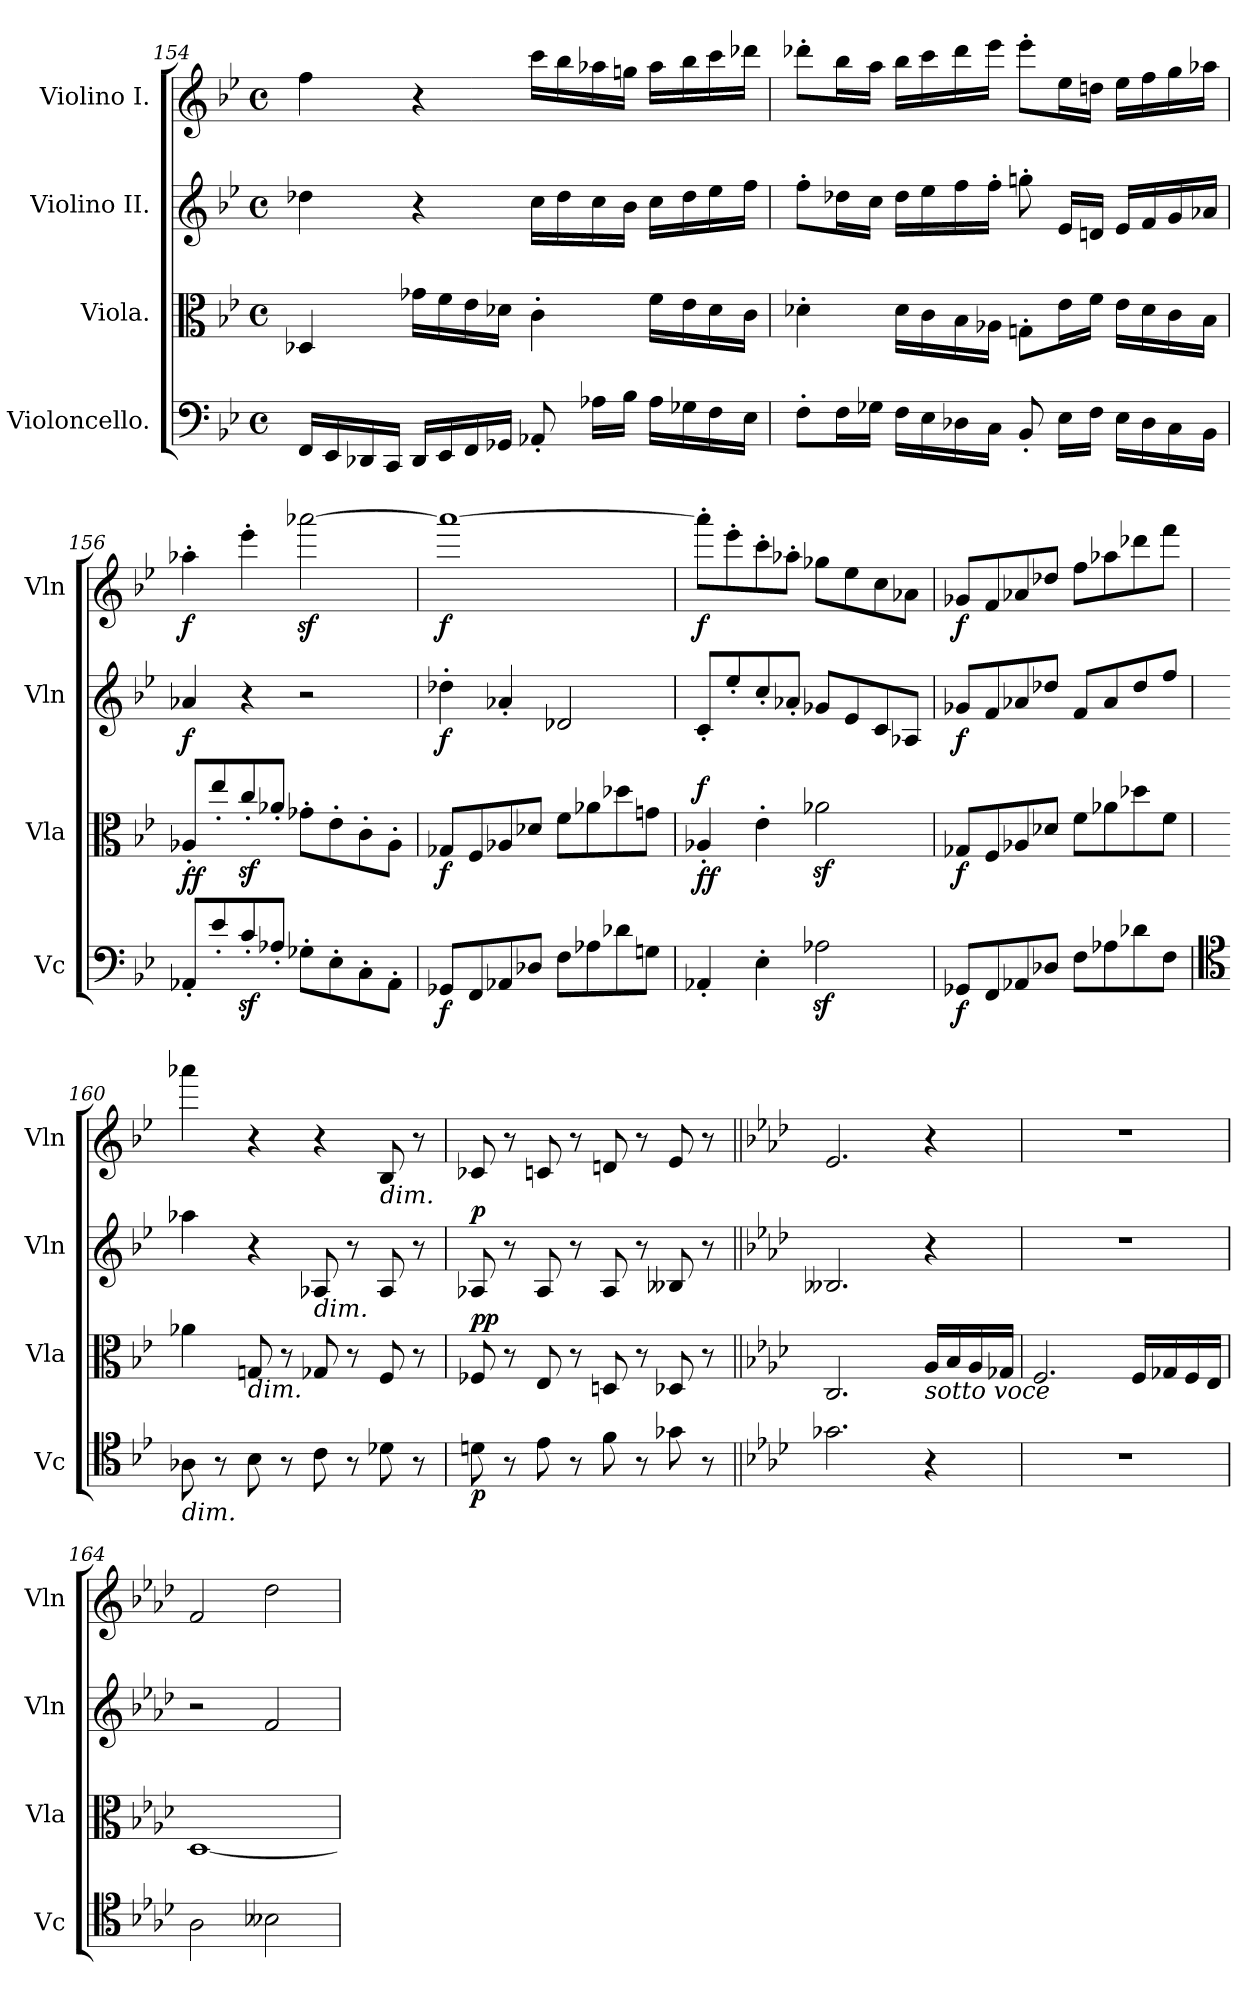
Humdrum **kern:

**kern	**dynam	**kern	**dynam	**kern	**dynam	**kern	**dynam
*part4	*part4	*part3	*part3	*part2	*part2	*part1	*part1
*staff4	*staff4	*staff3	*staff3	*staff2	*staff2	*staff1	*staff1
*I"Violoncello.	*	*I"Viola.	*	*I"Violino II.	*	*I"Violino I.	*
*I'Vc	*	*I'Vla	*	*I'Vln	*	*I'Vln	*
!!LO:PB:g=z
*clefF4	*	*clefC3	*	*clefG2	*	*clefG2	*
*k[b-e-]	*	*k[b-e-]	*	*k[b-e-]	*	*k[b-e-]	*
*B-:	*	*B-:	*	*B-:	*	*B-:	*
*M4/4	*	*M4/4	*	*M4/4	*	*M4/4	*
*met(c)	*	*met(c)	*	*met(c)	*	*met(c)	*
=154	=154	=154	=154	=154	=154	=154	=154
16FF/LL	.	4D-X/	.	4dd-X\	.	4ff\	.
16EE-/	.	.	.	.	.	.	.
16DD-X/	.	.	.	.	.	.	.
16CC/JJ	.	.	.	.	.	.	.
16DD-/LL	.	16g-X\LL	.	4r	.	4r	.
16EE-/	.	16f\	.	.	.	.	.
16FF/	.	16e-\	.	.	.	.	.
16GG-X/JJ	.	16d-X\JJ	.	.	.	.	.
8AA-X'/	.	4c'\	.	16cc\LL	.	16ccc\LL	.
.	.	.	.	16dd-\	.	16bb-\	.
16A-X\LL	.	.	.	16cc\	.	16aa-X\	.
16B-\JJ	.	.	.	16b-\JJ	.	16ggn\JJ	.
16A-\LL	.	16f\LL	.	16cc\LL	.	16aa-\LL	.
16G-X\	.	16e-\	.	16dd-\	.	16bb-\	.
16F\	.	16d-\	.	16ee-\	.	16ccc\	.
16E-\JJ	.	16c\JJ	.	16ff\JJ	.	16ddd-X\JJ	.
=155	=155	=155	=155	=155	=155	=155	=155
8F'\L	.	4d-X'\	.	8ff'\L	.	8ddd-X'\L	.
16F\L	.	.	.	16dd-X\L	.	16bb-\L	.
16G-X\JJ	.	.	.	16cc\JJ	.	16aa\JJ	.
16F\LL	.	16d-\LL	.	16dd-\LL	.	16bb-\LL	.
16E-\	.	16c\	.	16ee-\	.	16ccc\	.
16D-X\	.	16B-\	.	16ff\	.	16ddd-\	.
16C\JJ	.	16A-X\JJ	.	16ff'\JJ	.	16eee-\JJ	.
8BB-'/	.	8Gn'\L	.	8ggn'\	.	8eee-'\L	.
16E-\LL	.	16e-\L	.	16e-/LL	.	16ee-\L	.
16F\JJ	.	16f\JJ	.	16dn/JJ	.	16ddn\JJ	.
16E-\LL	.	16e-\LL	.	16e-/LL	.	16ee-\LL	.
16D-\	.	16d-\	.	16f/	.	16ff\	.
16C\	.	16c\	.	16g/	.	16gg\	.
16BB-\JJ	.	16B-\JJ	.	16a-X/JJ	.	16aa-X\JJ	.
!!LO:LB:g=z
=156	=156	=156	=156	=156	=156	=156	=156
!	!LO:DY:b	!	!	!	!	!	!
!	!LO:DY:n=1:a	!	!	!	!LO:DY:b	!	!LO:DY:b
8AA-X'/L	f f	8A-X'/L	.	4a-X/	f	4aa-X'\	f
8e-'/	.	8ee-'/	.	.	.	.	.
8cz>'/	.	8ccz>'/	.	4r	.	4eee-'\	.
8A-X'/J	.	8a-X'/J	.	.	.	.	.
8G-X'\L	.	8g-X'\L	.	2r	.	[2aaa-Xz<\	.
8E-'\	.	8e-'\	.	.	.	.	.
8C'\	.	8c'\	.	.	.	.	.
8AA-'\J	.	8A-'\J	.	.	.	.	.
=157	=157	=157	=157	=157	=157	=157	=157
!	!LO:DY:b	!	!LO:DY:b	!	!LO:DY:b	!	!LO:DY:b
8GG-X/L	f	8G-X/L	f	4dd-X'\	f	1aaa-_	f
8FF/	.	8F/	.	.	.	.	.
8AA-X/	.	8A-X/	.	4a-X'/	.	.	.
8D-X/J	.	8d-X/J	.	.	.	.	.
8F\L	.	8f\L	.	2d-X/	.	.	.
8A-X\	.	8a-X\	.	.	.	.	.
8d-X\	.	8dd-X\	.	.	.	.	.
8Gn\J	.	8gn\J	.	.	.	.	.
!!LO:LB:g=z
=158	=158	=158	=158	=158	=158	=158	=158
!	!LO:DY:b	!	!	!	!	!	!
!	!LO:DY:n=1:a	!	!LO:DY:a	!	!	!	!LO:DY:b
4AA-X'/	f f	4A-X'/	f	8c'/L	.	8aaa-'\L]	f
.	.	.	.	8ee-'/	.	8eee-'\	.
4E-'\	.	4e-'\	.	8cc'/	.	8ccc'\	.
.	.	.	.	8a-X'/J	.	8aa-X'\J	.
2A-Xz<\	.	2a-Xz<\	.	8g-X/L	.	8gg-X\L	.
.	.	.	.	8e-/	.	8ee-\	.
.	.	.	.	8c/	.	8cc\	.
.	.	.	.	8A-X/J	.	8a-X\J	.
=159	=159	=159	=159	=159	=159	=159	=159
!	!LO:DY:b	!	!LO:DY:b	!	!LO:DY:b	!	!LO:DY:b
8GG-X/L	f	8G-X/L	f	8g-X/L	f	8g-X/L	f
8FF/	.	8F/	.	8f/	.	8f/	.
8AA-X/	.	8A-X/	.	8a-X/	.	8a-X/	.
8D-X/J	.	8d-X/J	.	8dd-X/J	.	8dd-X/J	.
8F\L	.	8f\L	.	8f/L	.	8ff\L	.
8A-X\	.	8a-X\	.	8a-/	.	8aa-X\	.
8d-X\	.	8dd-X\	.	8dd-/	.	8ddd-X\	.
8F\J	.	8f\J	.	8ff/J	.	8fff\J	.
=160	=160	=160	=160	=160	=160	=160	=160
*clefC4	*	*	*	*	*	*	*
!LO:TX:b:i:t=dim.	!	!	!	!	!	!	!
8A-X\	.	4a-X\	.	4aa-X\	.	4aaa-X\	.
8r	.	.	.	.	.	.	.
!	!	!LO:TX:b:i:t=dim.	!	!	!	!	!
8B-\	.	8Gn/	.	4r	.	4r	.
8r	.	8r	.	.	.	.	.
!	!	!	!	!LO:TX:b:i:t=dim.	!	!	!
8c\	.	8G-X/	.	8A-X/	.	4r	.
8r	.	8r	.	8r	.	.	.
!	!	!	!	!	!	!LO:TX:b:i:t=dim.	!
8d-X\	.	8F/	.	8A-/	.	8B-/	.
8r	.	8r	.	8r	.	8r	.
!!LO:PB:g=z
=161	=161	=161	=161	=161	=161	=161	=161
!	!LO:DY:b	!	!LO:DY:b	!	!	!	!
!	!	!	!LO:DY:n=1:a	!	!LO:DY:a	!	!
8dn\	p	8F-X/	p p	8A-X/	p	8c-X/	.
8r	.	8r	.	8r	.	8r	.
8e-\	.	8E-/	.	8A-/	.	8cn/	.
8r	.	8r	.	8r	.	8r	.
8f\	.	8Dn/	.	8A-/	.	8dn/	.
8r	.	8r	.	8r	.	8r	.
8g-X\	.	8D-X/	.	8B--X/	.	8e-/	.
8r	.	8r	.	8r	.	8r	.
!!LO:LB:g=z
=162||	=162||	=162||	=162||	=162||	=162||	=162||	=162||
*k[b-e-a-d-]	*	*k[b-e-a-d-]	*	*k[b-e-a-d-]	*	*k[b-e-a-d-]	*
*A-:	*	*A-:	*	*A-:	*	*A-:	*
2.g-X\	.	2.C/	.	2.B--X/	.	2.e-/	.
!	!	!LO:TX:b:i:t=sotto voce	!	!	!	!	!
4r	.	16A-/LL	.	4r	.	4r	.
.	.	16B-/	.	.	.	.	.
.	.	16A-/	.	.	.	.	.
.	.	16G-X/JJ	.	.	.	.	.
=163	=163	=163	=163	=163	=163	=163	=163
1r	.	2.F/	.	1r	.	1r	.
.	.	16F/LL	.	.	.	.	.
.	.	16G-X/	.	.	.	.	.
.	.	16F/	.	.	.	.	.
.	.	16E-/JJ	.	.	.	.	.
=164	=164	=164	=164	=164	=164	=164	=164
2A-\	.	[1D-	.	2r	.	2f/	.
2B--X\	.	.	.	2f/	.	2dd-\	.
=	=	=	=	=	=	=	=
*-	*-	*-	*-	*-	*-	*-	*-
